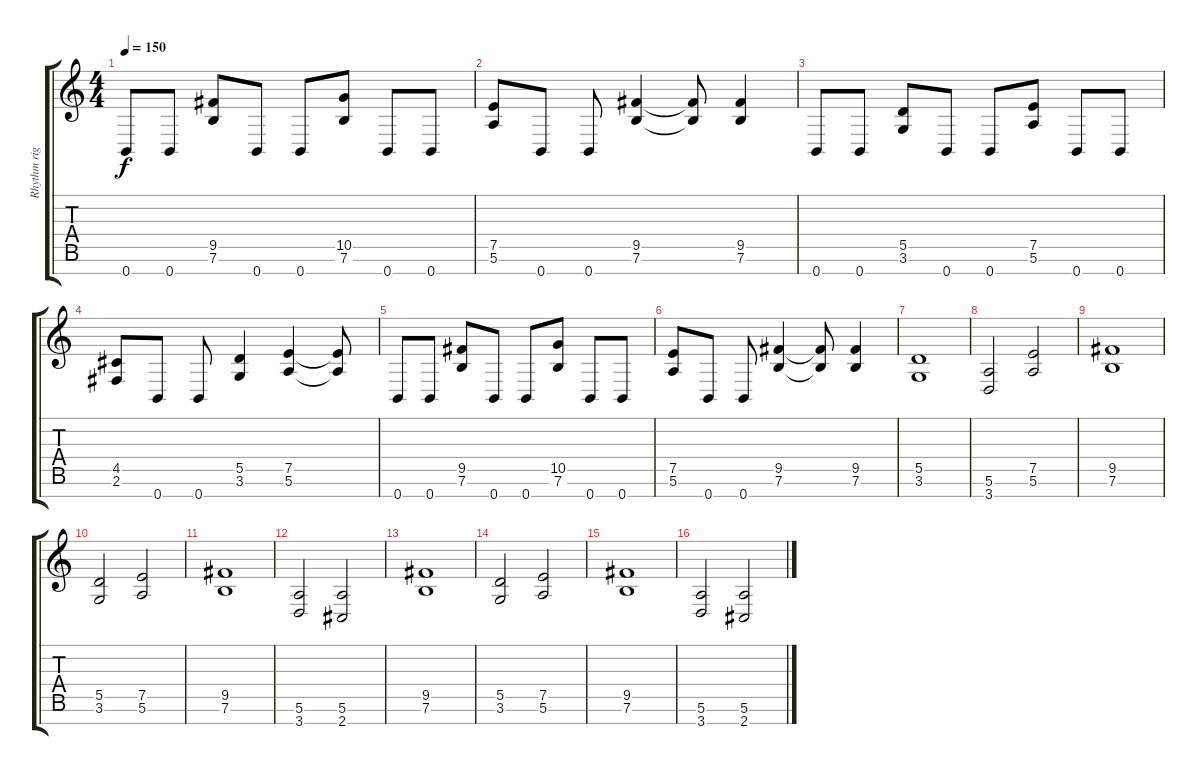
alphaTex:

\track ("Rhythm right" "Rhythm rig") {instrument overdrivenguitar}
\staff {score tabs}
\tuning (E4 B3 G3 D3 A2 E2 B1) {hide}
\ts (4 4)
\tempo 150
\clef g2
\ks c
0.7.8{dy f} 0.7.8 (9.5 7.6).8 0.7.8 0.7.8 (10.5 7.6).8 0.7.8 0.7.8 |
(7.5 5.6).8 0.7.8 0.7.8 (9.5 7.6).4 (9.5{t} 7.6{t}).8 (9.5 7.6).4 |
0.7.8 0.7.8 (5.5 3.6).8 0.7.8 0.7.8 (7.5 5.6).8 0.7.8 0.7.8 |
(4.5 2.6).8 0.7.8 0.7.8 (5.5 3.6).4 (7.5 5.6).4 (7.5{t} 5.6{t}).8 |
0.7.8 0.7.8 (9.5 7.6).8 0.7.8 0.7.8 (10.5 7.6).8 0.7.8 0.7.8 |
(7.5 5.6).8 0.7.8 0.7.8 (9.5 7.6).4 (9.5{t} 7.6{t}).8 (9.5 7.6).4 |
(5.5 3.6).1 |
(5.6 3.7).2 (7.5 5.6).2 |
(9.5 7.6).1 |
(5.5 3.6).2 (7.5 5.6).2 |
(9.5 7.6).1 |
(5.6 3.7).2 (5.6 2.7).2 |
(9.5 7.6).1 |
(5.5 3.6).2 (7.5 5.6).2 |
(9.5 7.6).1 |
(5.6 3.7).2 (5.6 2.7).2
